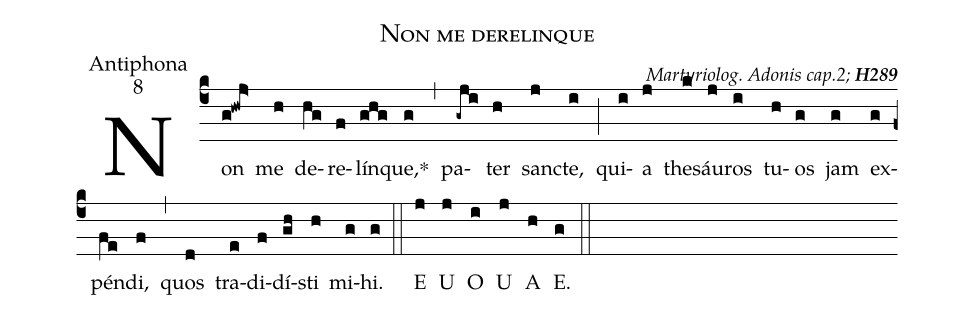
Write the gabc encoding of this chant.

name:Non me derelinque;
office-part:Antiphona;
mode:8;
commentary:{\itshape\mdseries Martyriolog.\ Adonis cap.2;\/} {\bfseries H289};
%%
(c4) Non(g!hwj>) me(h) de(hg)re(f)lín(ghg)que,<sp>*</sp>(g) (,)
pa(-gji)ter(h) sanc(j)te,(i) (;)
qui(i)a(j) the(k)sáu(j)ros(i) tu(h)os(g) jam(g) ex(g)pén(fe)di,(f) (,)
quos(d) tra(e)di(f)dí(gh)sti(h) mi(g)hi.(g) (::)
<eu>  E(j) U(j) O(i) U(j) A(h) E.(g) </eu> (::)
